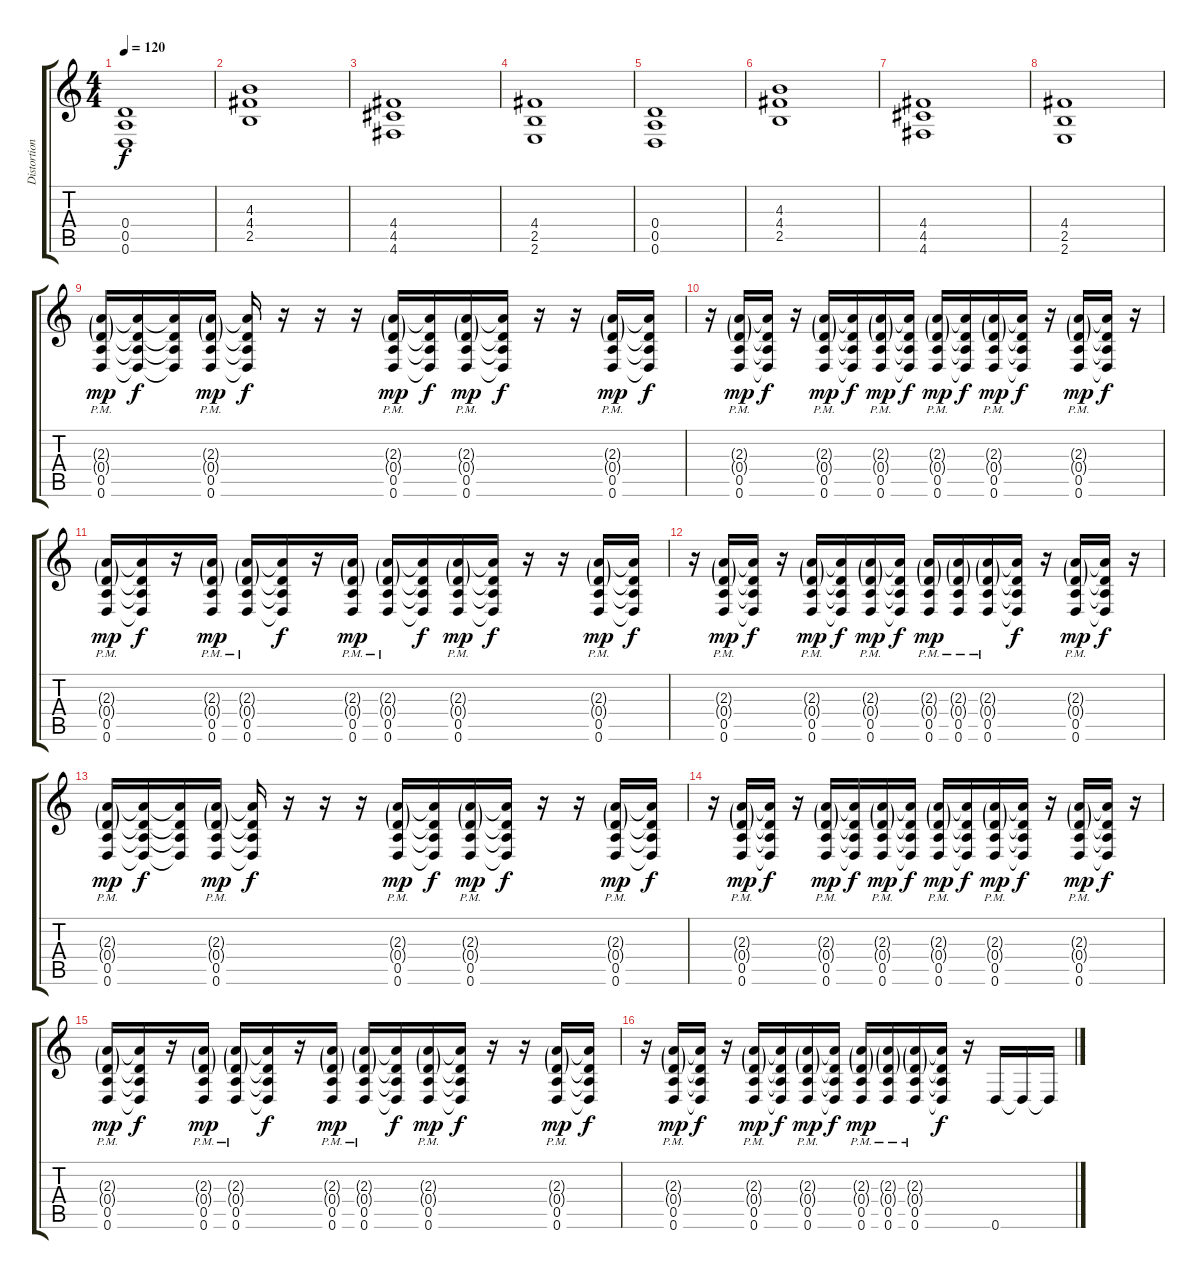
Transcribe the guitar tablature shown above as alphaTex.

\track ("Distortion Guitar (Left)" "Distortion") {instrument distortionguitar}
\staff {score tabs}
\tuning (E4 B3 G3 D3 A2 D2) {hide}
\ts (4 4)
\tempo 120
\clef g2
\ks c
(0.4 0.5 0.6).1{dy f} |
(4.3 4.4 2.5).1 |
(4.4 4.5 4.6).1 |
(4.4 2.5 2.6).1 |
(0.4 0.5 0.6).1 |
(4.3 4.4 2.5).1 |
(4.4 4.5 4.6).1 |
(4.4 2.5 2.6).1 |
(2.3{g pm} 0.4{g pm} 0.5{pm} 0.6{pm}).16{dy mp} (2.3{t} 0.4{t} 0.5{t} 0.6{t}).16{dy f} (2.3{t} 0.4{t} 0.5{t} 0.6{t}).16 (2.3{g pm} 0.4{g pm} 0.5{pm} 0.6{pm}).16{dy mp} (2.3{t} 0.4{t} 0.5{t} 0.6{t}).16{dy f} r.16 r.16 r.16 (2.3{g pm} 0.4{g pm} 0.5{pm} 0.6{pm}).16{dy mp} (2.3{t} 0.4{t} 0.5{t} 0.6{t}).16{dy f} (2.3{g pm} 0.4{g pm} 0.5{pm} 0.6{pm}).16{dy mp} (2.3{t} 0.4{t} 0.5{t} 0.6{t}).16{dy f} r.16 r.16 (2.3{g pm} 0.4{g pm} 0.5{pm} 0.6{pm}).16{dy mp} (2.3{t} 0.4{t} 0.5{t} 0.6{t}).16{dy f} |
r.16 (2.3{g pm} 0.4{g pm} 0.5{pm} 0.6{pm}).16{dy mp} (2.3{t} 0.4{t} 0.5{t} 0.6{t}).16{dy f} r.16 (2.3{g pm} 0.4{g pm} 0.5{pm} 0.6{pm}).16{dy mp} (2.3{t} 0.4{t} 0.5{t} 0.6{t}).16{dy f} (2.3{g pm} 0.4{g pm} 0.5{pm} 0.6{pm}).16{dy mp} (2.3{t} 0.4{t} 0.5{t} 0.6{t}).16{dy f} (2.3{g pm} 0.4{g pm} 0.5{pm} 0.6{pm}).16{dy mp} (2.3{t} 0.4{t} 0.5{t} 0.6{t}).16{dy f} (2.3{g pm} 0.4{g pm} 0.5{pm} 0.6{pm}).16{dy mp} (2.3{t} 0.4{t} 0.5{t} 0.6{t}).16{dy f} r.16 (2.3{g pm} 0.4{g pm} 0.5{pm} 0.6{pm}).16{dy mp} (2.3{t} 0.4{t} 0.5{t} 0.6{t}).16{dy f} r.16 |
(2.3{g pm} 0.4{g pm} 0.5{pm} 0.6{pm}).16{dy mp} (2.3{t} 0.4{t} 0.5{t} 0.6{t}).16{dy f} r.16 (2.3{g pm} 0.4{g pm} 0.5{pm} 0.6{pm}).16{dy mp} (2.3{g pm} 0.4{g pm} 0.5{pm} 0.6{pm}).16 (2.3{t} 0.4{t} 0.5{t} 0.6{t}).16{dy f} r.16 (2.3{g pm} 0.4{g pm} 0.5{pm} 0.6{pm}).16{dy mp} (2.3{g pm} 0.4{g pm} 0.5{pm} 0.6{pm}).16 (2.3{t} 0.4{t} 0.5{t} 0.6{t}).16{dy f} (2.3{g pm} 0.4{g pm} 0.5{pm} 0.6{pm}).16{dy mp} (2.3{t} 0.4{t} 0.5{t} 0.6{t}).16{dy f} r.16 r.16 (2.3{g pm} 0.4{g pm} 0.5{pm} 0.6{pm}).16{dy mp} (2.3{t} 0.4{t} 0.5{t} 0.6{t}).16{dy f} |
r.16 (2.3{g pm} 0.4{g pm} 0.5{pm} 0.6{pm}).16{dy mp} (2.3{t} 0.4{t} 0.5{t} 0.6{t}).16{dy f} r.16 (2.3{g pm} 0.4{g pm} 0.5{pm} 0.6{pm}).16{dy mp} (2.3{t} 0.4{t} 0.5{t} 0.6{t}).16{dy f} (2.3{g pm} 0.4{g pm} 0.5{pm} 0.6{pm}).16{dy mp} (2.3{t} 0.4{t} 0.5{t} 0.6{t}).16{dy f} (2.3{g pm} 0.4{g pm} 0.5{pm} 0.6{pm}).16{dy mp} (2.3{g pm} 0.4{g pm} 0.5{pm} 0.6{pm}).16 (2.3{g pm} 0.4{g pm} 0.5{pm} 0.6{pm}).16 (2.3{t} 0.4{t} 0.5{t} 0.6{t}).16{dy f} r.16 (2.3{g pm} 0.4{g pm} 0.5{pm} 0.6{pm}).16{dy mp} (2.3{t} 0.4{t} 0.5{t} 0.6{t}).16{dy f} r.16 |
(2.3{g pm} 0.4{g pm} 0.5{pm} 0.6{pm}).16{dy mp} (2.3{t} 0.4{t} 0.5{t} 0.6{t}).16{dy f} (2.3{t} 0.4{t} 0.5{t} 0.6{t}).16 (2.3{g pm} 0.4{g pm} 0.5{pm} 0.6{pm}).16{dy mp} (2.3{t} 0.4{t} 0.5{t} 0.6{t}).16{dy f} r.16 r.16 r.16 (2.3{g pm} 0.4{g pm} 0.5{pm} 0.6{pm}).16{dy mp} (2.3{t} 0.4{t} 0.5{t} 0.6{t}).16{dy f} (2.3{g pm} 0.4{g pm} 0.5{pm} 0.6{pm}).16{dy mp} (2.3{t} 0.4{t} 0.5{t} 0.6{t}).16{dy f} r.16 r.16 (2.3{g pm} 0.4{g pm} 0.5{pm} 0.6{pm}).16{dy mp} (2.3{t} 0.4{t} 0.5{t} 0.6{t}).16{dy f} |
r.16 (2.3{g pm} 0.4{g pm} 0.5{pm} 0.6{pm}).16{dy mp} (2.3{t} 0.4{t} 0.5{t} 0.6{t}).16{dy f} r.16 (2.3{g pm} 0.4{g pm} 0.5{pm} 0.6{pm}).16{dy mp} (2.3{t} 0.4{t} 0.5{t} 0.6{t}).16{dy f} (2.3{g pm} 0.4{g pm} 0.5{pm} 0.6{pm}).16{dy mp} (2.3{t} 0.4{t} 0.5{t} 0.6{t}).16{dy f} (2.3{g pm} 0.4{g pm} 0.5{pm} 0.6{pm}).16{dy mp} (2.3{t} 0.4{t} 0.5{t} 0.6{t}).16{dy f} (2.3{g pm} 0.4{g pm} 0.5{pm} 0.6{pm}).16{dy mp} (2.3{t} 0.4{t} 0.5{t} 0.6{t}).16{dy f} r.16 (2.3{g pm} 0.4{g pm} 0.5{pm} 0.6{pm}).16{dy mp} (2.3{t} 0.4{t} 0.5{t} 0.6{t}).16{dy f} r.16 |
(2.3{g pm} 0.4{g pm} 0.5{pm} 0.6{pm}).16{dy mp} (2.3{t} 0.4{t} 0.5{t} 0.6{t}).16{dy f} r.16 (2.3{g pm} 0.4{g pm} 0.5{pm} 0.6{pm}).16{dy mp} (2.3{g pm} 0.4{g pm} 0.5{pm} 0.6{pm}).16 (2.3{t} 0.4{t} 0.5{t} 0.6{t}).16{dy f} r.16 (2.3{g pm} 0.4{g pm} 0.5{pm} 0.6{pm}).16{dy mp} (2.3{g pm} 0.4{g pm} 0.5{pm} 0.6{pm}).16 (2.3{t} 0.4{t} 0.5{t} 0.6{t}).16{dy f} (2.3{g pm} 0.4{g pm} 0.5{pm} 0.6{pm}).16{dy mp} (2.3{t} 0.4{t} 0.5{t} 0.6{t}).16{dy f} r.16 r.16 (2.3{g pm} 0.4{g pm} 0.5{pm} 0.6{pm}).16{dy mp} (2.3{t} 0.4{t} 0.5{t} 0.6{t}).16{dy f} |
r.16 (2.3{g pm} 0.4{g pm} 0.5{pm} 0.6{pm}).16{dy mp} (2.3{t} 0.4{t} 0.5{t} 0.6{t}).16{dy f} r.16 (2.3{g pm} 0.4{g pm} 0.5{pm} 0.6{pm}).16{dy mp} (2.3{t} 0.4{t} 0.5{t} 0.6{t}).16{dy f} (2.3{g pm} 0.4{g pm} 0.5{pm} 0.6{pm}).16{dy mp} (2.3{t} 0.4{t} 0.5{t} 0.6{t}).16{dy f} (2.3{g pm} 0.4{g pm} 0.5{pm} 0.6{pm}).16{dy mp} (2.3{g pm} 0.4{g pm} 0.5{pm} 0.6{pm}).16 (2.3{g pm} 0.4{g pm} 0.5{pm} 0.6{pm}).16 (2.3{t} 0.4{t} 0.5{t} 0.6{t}).16{dy f} r.16 0.6.16 0.6{t}.16 0.6{t}.16
